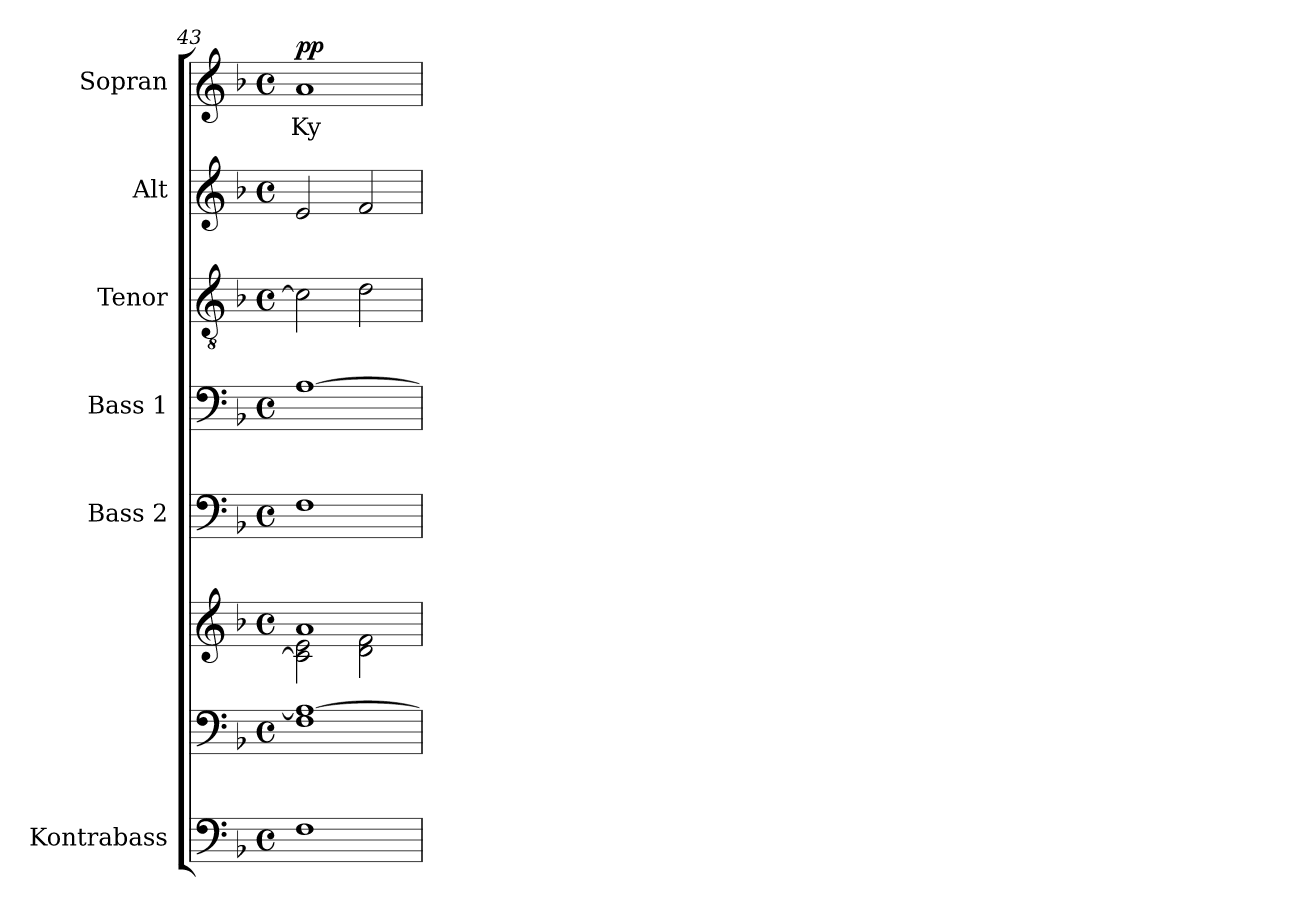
**kern	**kern	**kern	**kern	**kern	**kern	**kern	**kern	**text	**dynam
*part7	*part6	*part6	*part5	*part4	*part3	*part2	*part1	*part1	*part1
*staff8	*staff7	*staff6	*staff5	*staff4	*staff3	*staff2	*staff1	*staff1	*staff1
*I"Kontrabass	*	*	*I"Bass 2	*I"Bass 1	*I"Tenor	*I"Alt	*I"Sopran	*	*
*I'Kb.	*	*	*I'B. 2	*I'B. 1	*I'T.	*I'A.	*I'S.	*	*
*clefF4	*clefF4	*clefG2	*clefF4	*clefF4	*clefGv2	*clefG2	*clefG2	*	*
*ITrd7c12	*	*	*	*	*	*	*	*	*
*k[b-]	*k[b-]	*k[b-]	*k[b-]	*k[b-]	*k[b-]	*k[b-]	*k[b-]	*	*
*F:	*F:	*F:	*F:	*F:	*F:	*F:	*F:	*	*
*M4/4	*M4/4	*M4/4	*M4/4	*M4/4	*M4/4	*M4/4	*M4/4	*	*
*met(c)	*met(c)	*met(c)	*met(c)	*met(c)	*met(c)	*met(c)	*met(c)	*	*
=43	=43	=43	=43	=43	=43	=43	=43	=43	=43
*	*^	*^	*	*	*	*	*	*	*
!	!	!	!	!	!	!	!	!	!	!LO:LY:b	!LO:DY:a
1FF	1A_	1F	1a	2c#\] 2e\	1F	[1A	2c#\]	2e/	1a	Ky-	pp
.	.	.	.	2d\ 2f\	.	.	2d\	2f/	.	.	.
*	*v	*v	*	*	*	*	*	*	*	*	*
*	*	*v	*v	*	*	*	*	*	*	*
=	=	=	=	=	=	=	=	=	=
*-	*-	*-	*-	*-	*-	*-	*-	*-	*-
